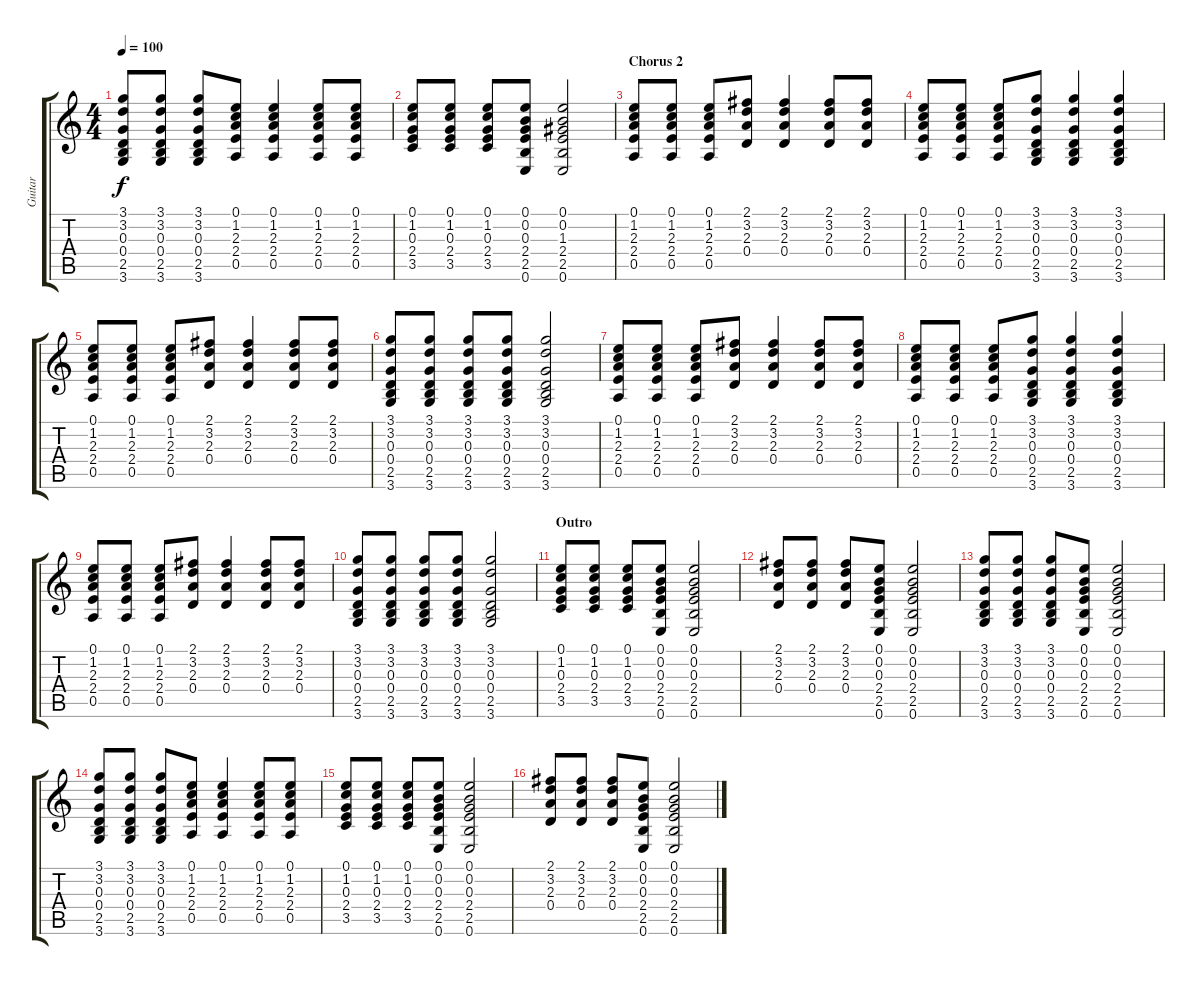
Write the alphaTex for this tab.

\track ("Guitar" "Guitar") {instrument acousticguitarnylon}
\staff {score tabs}
\tuning (E4 B3 G3 D3 A2 E2) {hide}
\ts (4 4)
\tempo 100
\clef g2
\ks c
(3.1 3.2 0.3 0.4 2.5 3.6).8{dy f} (3.1 3.2 0.3 0.4 2.5 3.6).8 (3.1 3.2 0.3 0.4 2.5 3.6).8 (0.1 1.2 2.3 2.4 0.5).8 (0.1 1.2 2.3 2.4 0.5).4 (0.1 1.2 2.3 2.4 0.5).8 (0.1 1.2 2.3 2.4 0.5).8 |
(0.1 1.2 0.3 2.4 3.5).8 (0.1 1.2 0.3 2.4 3.5).8 (0.1 1.2 0.3 2.4 3.5).8 (0.1 0.2 0.3 2.4 2.5 0.6).8 (0.1 0.2 1.3 2.4 2.5 0.6).2 |
\section ("" "Chorus 2")
(0.1 1.2 2.3 2.4 0.5).8 (0.1 1.2 2.3 2.4 0.5).8 (0.1 1.2 2.3 2.4 0.5).8 (2.1 3.2 2.3 0.4).8 (2.1 3.2 2.3 0.4).4 (2.1 3.2 2.3 0.4).8 (2.1 3.2 2.3 0.4).8 |
(0.1 1.2 2.3 2.4 0.5).8 (0.1 1.2 2.3 2.4 0.5).8 (0.1 1.2 2.3 2.4 0.5).8 (3.1 3.2 0.3 0.4 2.5 3.6).8 (3.1 3.2 0.3 0.4 2.5 3.6).4 (3.1 3.2 0.3 0.4 2.5 3.6).4 |
(0.1 1.2 2.3 2.4 0.5).8 (0.1 1.2 2.3 2.4 0.5).8 (0.1 1.2 2.3 2.4 0.5).8 (2.1 3.2 2.3 0.4).8 (2.1 3.2 2.3 0.4).4 (2.1 3.2 2.3 0.4).8 (2.1 3.2 2.3 0.4).8 |
(3.1 3.2 0.3 0.4 2.5 3.6).8 (3.1 3.2 0.3 0.4 2.5 3.6).8 (3.1 3.2 0.3 0.4 2.5 3.6).8 (3.1 3.2 0.3 0.4 2.5 3.6).8 (3.1 3.2 0.3 0.4 2.5 3.6).2 |
(0.1 1.2 2.3 2.4 0.5).8 (0.1 1.2 2.3 2.4 0.5).8 (0.1 1.2 2.3 2.4 0.5).8 (2.1 3.2 2.3 0.4).8 (2.1 3.2 2.3 0.4).4 (2.1 3.2 2.3 0.4).8 (2.1 3.2 2.3 0.4).8 |
(0.1 1.2 2.3 2.4 0.5).8 (0.1 1.2 2.3 2.4 0.5).8 (0.1 1.2 2.3 2.4 0.5).8 (3.1 3.2 0.3 0.4 2.5 3.6).8 (3.1 3.2 0.3 0.4 2.5 3.6).4 (3.1 3.2 0.3 0.4 2.5 3.6).4 |
(0.1 1.2 2.3 2.4 0.5).8 (0.1 1.2 2.3 2.4 0.5).8 (0.1 1.2 2.3 2.4 0.5).8 (2.1 3.2 2.3 0.4).8 (2.1 3.2 2.3 0.4).4 (2.1 3.2 2.3 0.4).8 (2.1 3.2 2.3 0.4).8 |
(3.1 3.2 0.3 0.4 2.5 3.6).8 (3.1 3.2 0.3 0.4 2.5 3.6).8 (3.1 3.2 0.3 0.4 2.5 3.6).8 (3.1 3.2 0.3 0.4 2.5 3.6).8 (3.1 3.2 0.3 0.4 2.5 3.6).2 |
\section ("" "Outro")
(0.1 1.2 0.3 2.4 3.5).8 (0.1 1.2 0.3 2.4 3.5).8 (0.1 1.2 0.3 2.4 3.5).8 (0.1 0.2 0.3 2.4 2.5 0.6).8 (0.1 0.2 0.3 2.4 2.5 0.6).2 |
(2.1 3.2 2.3 0.4).8 (2.1 3.2 2.3 0.4).8 (2.1 3.2 2.3 0.4).8 (0.1 0.2 0.3 2.4 2.5 0.6).8 (0.1 0.2 0.3 2.4 2.5 0.6).2 |
(3.1 3.2 0.3 0.4 2.5 3.6).8 (3.1 3.2 0.3 0.4 2.5 3.6).8 (3.1 3.2 0.3 0.4 2.5 3.6).8 (0.1 0.2 0.3 2.4 2.5 0.6).8 (0.1 0.2 0.3 2.4 2.5 0.6).2 |
(3.1 3.2 0.3 0.4 2.5 3.6).8 (3.1 3.2 0.3 0.4 2.5 3.6).8 (3.1 3.2 0.3 0.4 2.5 3.6).8 (0.1 1.2 2.3 2.4 0.5).8 (0.1 1.2 2.3 2.4 0.5).4 (0.1 1.2 2.3 2.4 0.5).8 (0.1 1.2 2.3 2.4 0.5).8 |
(0.1 1.2 0.3 2.4 3.5).8 (0.1 1.2 0.3 2.4 3.5).8 (0.1 1.2 0.3 2.4 3.5).8 (0.1 0.2 0.3 2.4 2.5 0.6).8 (0.1 0.2 0.3 2.4 2.5 0.6).2 |
(2.1 3.2 2.3 0.4).8 (2.1 3.2 2.3 0.4).8 (2.1 3.2 2.3 0.4).8 (0.1 0.2 0.3 2.4 2.5 0.6).8 (0.1 0.2 0.3 2.4 2.5 0.6).2
